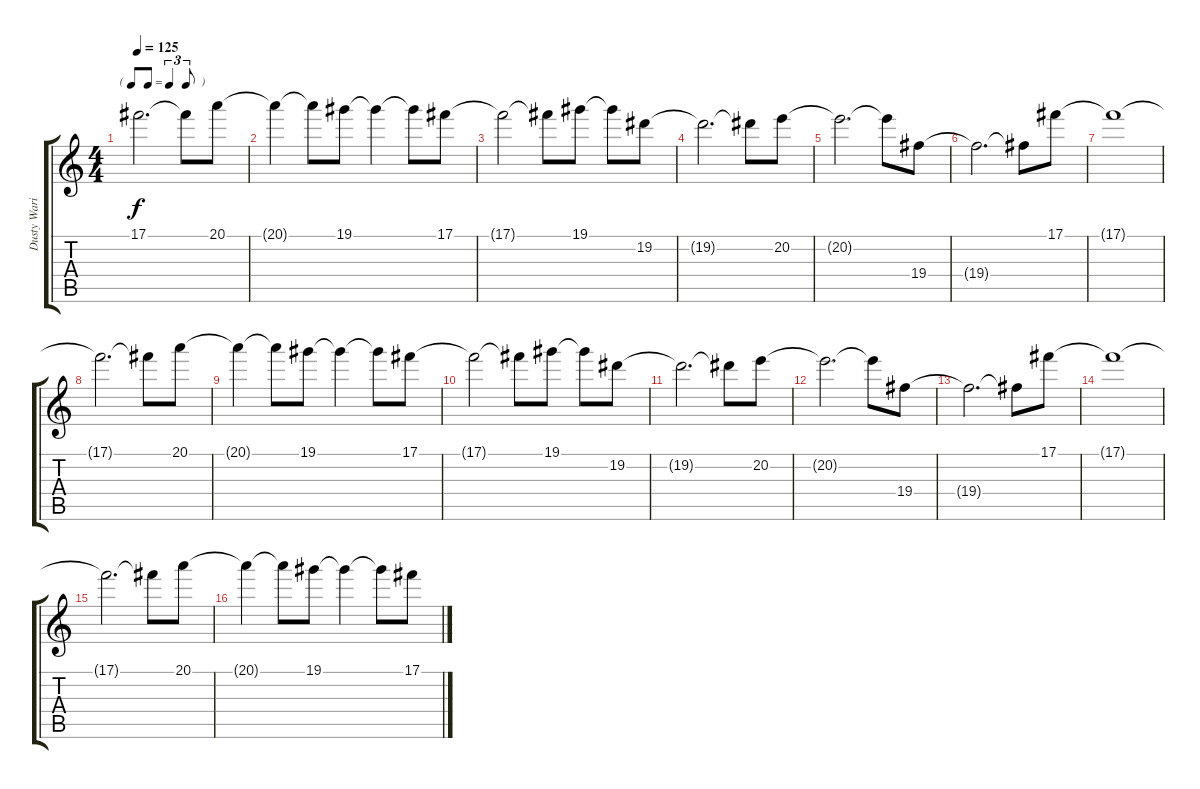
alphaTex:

\track ("Dusty Waring - Rhythm" "Dusty Wari") {instrument distortionguitar}
\staff {score tabs}
\tuning (Db4 Ab3 E3 B2 Gb2 Db2) {hide}
\ts (4 4)
\tf triplet8th
\tempo 125
\clef g2
\ks c
17.1{t}.2{d dy f} 17.1{t}.8 20.1.8 |
20.1{t}.4 20.1{t}.8 19.1.8 19.1{t}.4 19.1{t}.8 17.1.8 |
17.1{t}.2 17.1{t}.8 19.1.8 19.1{t}.8 19.2.8 |
19.2{t}.2{d} 19.2{t}.8 20.2.8 |
20.2{t}.2{d} 20.2{t}.8 19.4.8 |
19.4{t}.2{d} 19.4{t}.8 17.1.8 |
17.1{t}.1 |
17.1{t}.2{d} 17.1{t}.8 20.1.8 |
20.1{t}.4 20.1{t}.8 19.1.8 19.1{t}.4 19.1{t}.8 17.1.8 |
17.1{t}.2 17.1{t}.8 19.1.8 19.1{t}.8 19.2.8 |
19.2{t}.2{d} 19.2{t}.8 20.2.8 |
20.2{t}.2{d} 20.2{t}.8 19.4.8 |
19.4{t}.2{d} 19.4{t}.8 17.1.8 |
17.1{t}.1 |
17.1{t}.2{d} 17.1{t}.8 20.1.8 |
20.1{t}.4 20.1{t}.8 19.1.8 19.1{t}.4 19.1{t}.8 17.1.8
